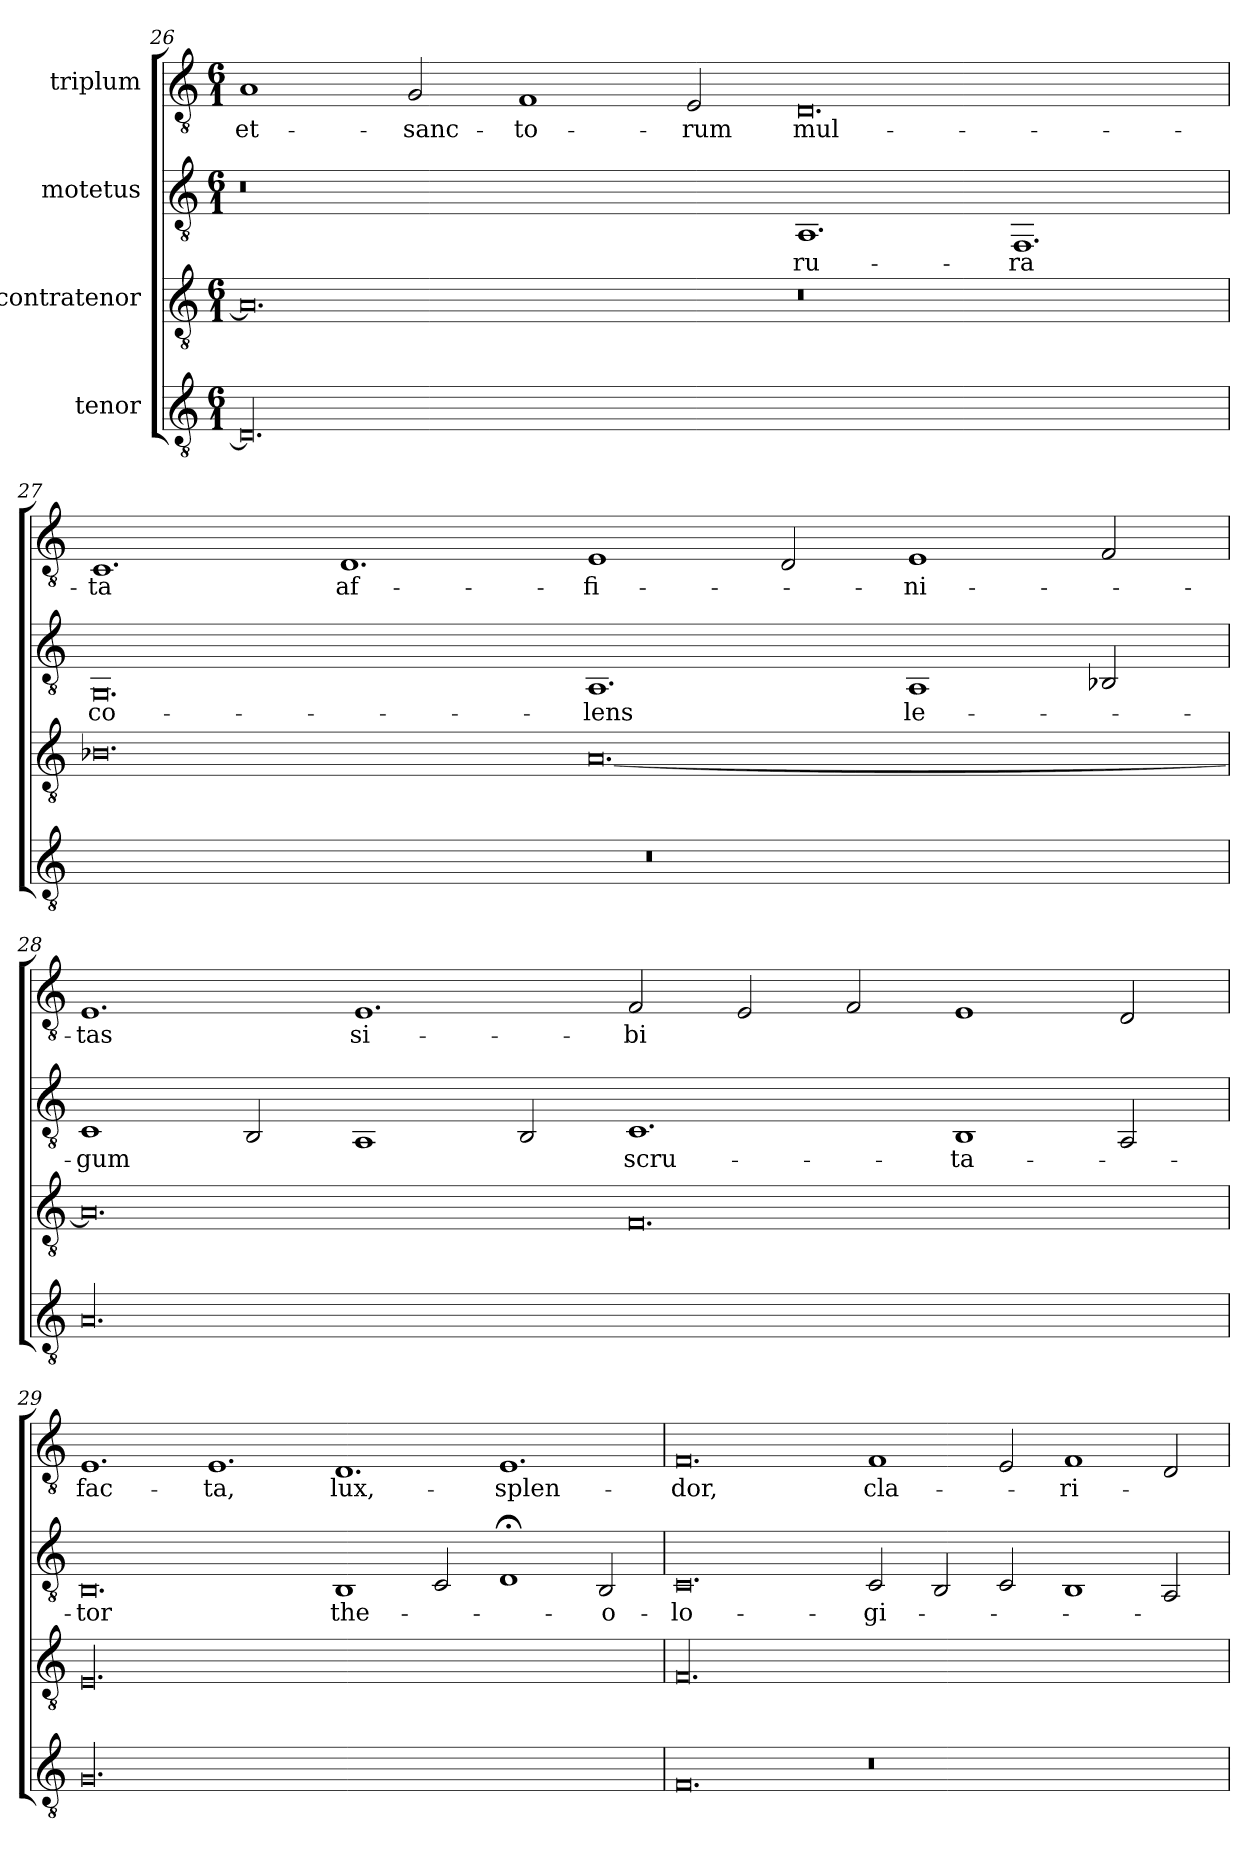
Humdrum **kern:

**kern	**kern	**kern	**text	**kern	**text
*part4	*part3	*part2	*part2	*part1	*part1
*staff4	*staff3	*staff2	*staff2	*staff1	*staff1
*I"tenor	*I"contratenor	*I"motetus	*	*I"triplum	*
*clefGv2	*clefGv2	*clefGv2	*	*clefGv2	*
*k[]	*k[]	*k[]	*	*k[]	*
*C:	*C:	*C:	*	*C:	*
*M6/1	*M6/1	*M6/1	*	*M6/1	*
=26	=26	=26	=26	=26	=26
00.D/]	0.A/]	0.r	.	1A/	et-
.	.	.	.	2G/	sanc-
.	.	.	.	1F/	-to-
.	.	.	.	2E/	-rum
.	0.r	1.AA/	ru-	0.D/	mul-
.	.	1.FF/	-ra	.	.
=27	=27	=27	=27	=27	=27
00.r	0.B-X\	0.GG/	co-	1.C/	-ta
.	.	.	.	1.D/	af-
.	[0.A/	1.AA/	-lens	1E/	-fi-
.	.	.	.	2D/	.
.	.	1AA/	le-	1E/	-ni-
.	.	2BB-X/	.	2F/	.
=28	=28	=28	=28	=28	=28
00.A/	0.A/]	1C/	-gum	1.E/	-tas
.	.	2BB/	.	.	.
.	.	1AA/	.	1.E/	si-
.	.	2BB/	.	.	.
.	0.F/	1.C/	scru-	2F/	-bi
.	.	.	.	2E/	.
.	.	.	.	2F/	.
.	.	1BB/	-ta-	1E/	.
.	.	2AA/	.	2D/	.
=29	=29	=29	=29	=29	=29
00.G/	00.E/	0.BB/	-tor	1.E/	fac-
.	.	.	.	1.E/	-ta,
.	.	1BB/	the-	1.D/	lux,-
.	.	2C/	.	.	.
.	.	1D;</	.	1.E/	splen-
.	.	2BB/	-o-	.	.
=30	=30	=30	=30	=30	=30
0.F/	00.F/	0.C/	-lo-	0.F/	-dor,
0.r	.	2C/	-gi-	1F/	cla-
.	.	2BB/	.	.	.
.	.	2C/	.	2E/	.
.	.	1BB/	.	1F/	-ri-
.	.	2AA/	.	2D/	.
=	=	=	=	=	=
*-	*-	*-	*-	*-	*-
